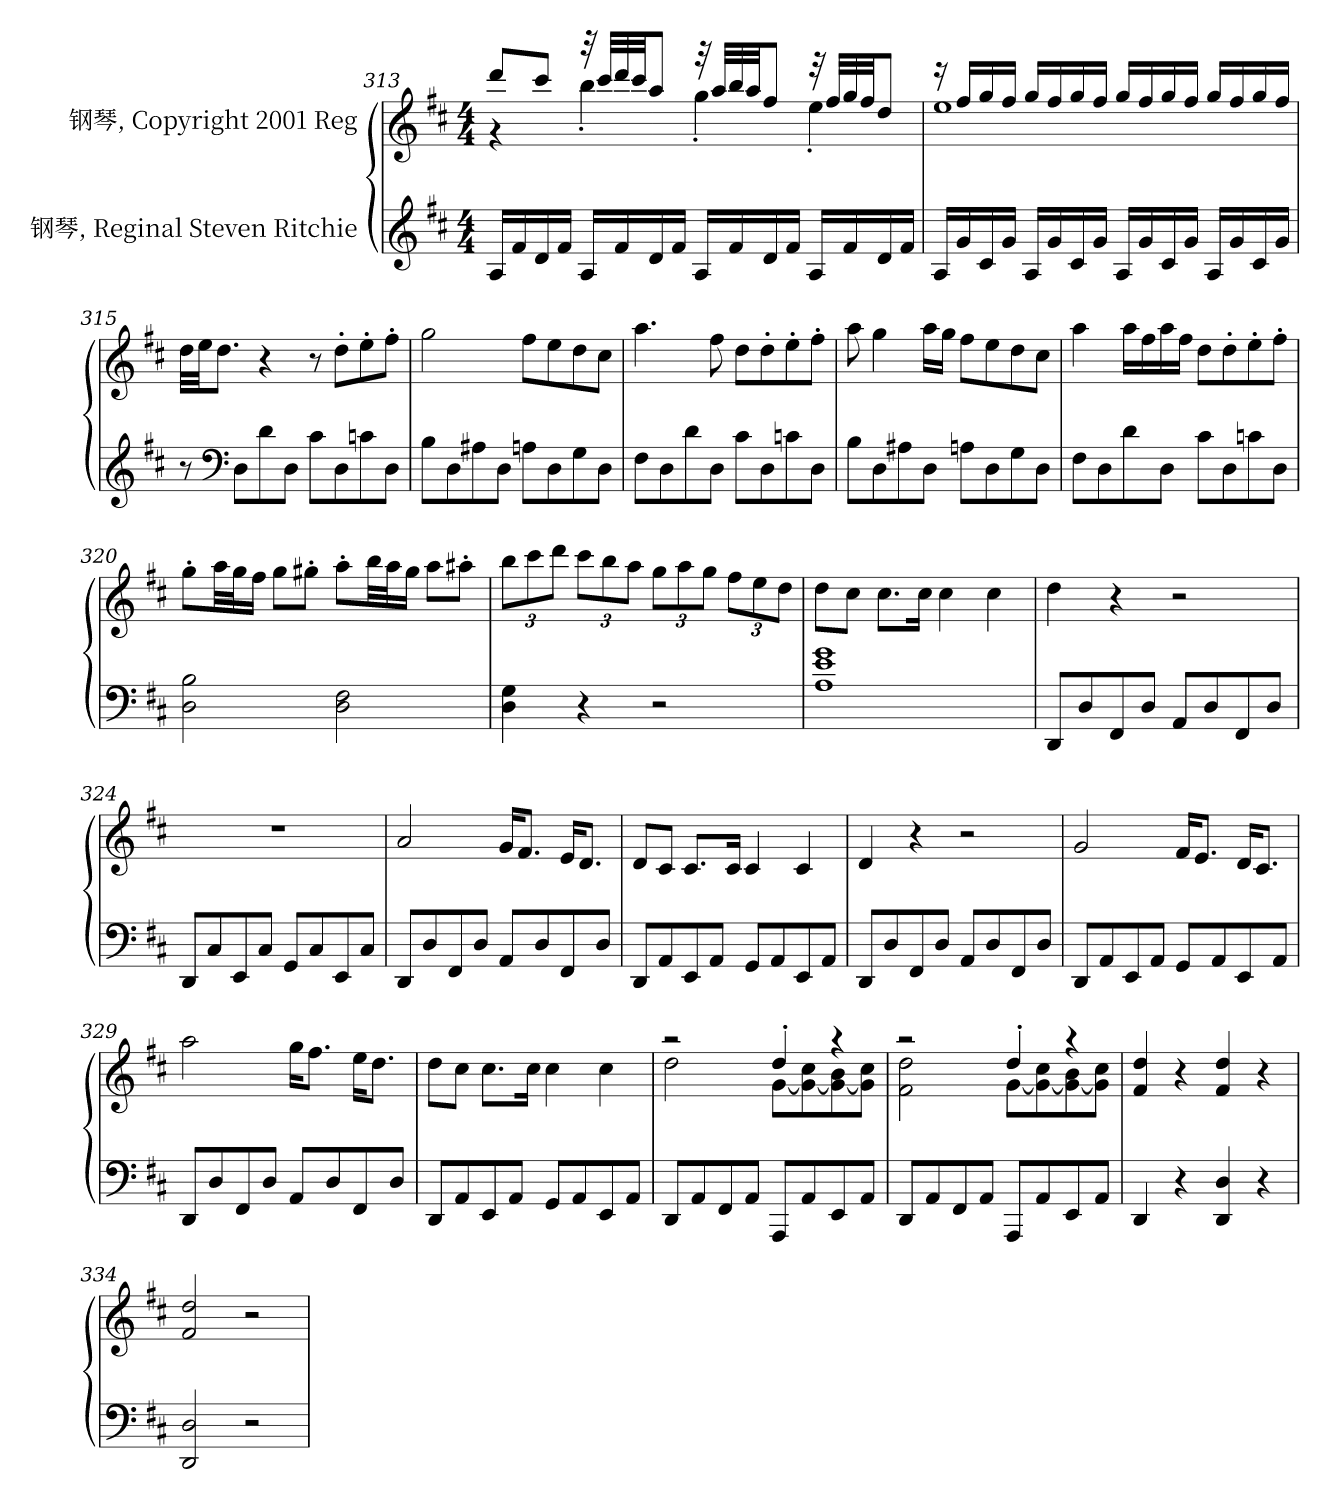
**kern	**kern
*part2	*part1
*staff2	*staff1
*I"钢琴, Reginal Steven Ritchie	*I"钢琴, Copyright 2001 Reg
*clefG2	*clefG2
*k[f#c#]	*k[f#c#]
*M4/4	*M4/4
=313	=313
*	*^
16A/LL	8ddd/L	4r
16f#/	.	.
16d/	8ccc#/J	.
16f#/JJ	.	.
16A/LL	32r	4bb'\
.	32ccc#/LLL	.
16f#/	32ddd/	.
.	32ccc#/JJ	.
16d/	8aa/J	.
16f#/JJ	.	.
16A/LL	32r	4gg'\
.	32aa/LLL	.
16f#/	32bb/	.
.	32aa/JJ	.
16d/	8ff#/J	.
16f#/JJ	.	.
16A/LL	32r	4ee'\
.	32ff#/LLL	.
16f#/	32gg/	.
.	32ff#/JJ	.
16d/	8dd/J	.
16f#/JJ	.	.
!!LO:LB:g=z	!!
=314	=314	=314
16A/LL	16r	1ee
16g/	16ff#/LL	.
16c#/	16gg/	.
16g/JJ	16ff#/JJ	.
16A/LL	16gg/LL	.
16g/	16ff#/	.
16c#/	16gg/	.
16g/JJ	16ff#/JJ	.
16A/LL	16gg/LL	.
16g/	16ff#/	.
16c#/	16gg/	.
16g/JJ	16ff#/JJ	.
16A/LL	16gg/LL	.
16g/	16ff#/	.
16c#/	16gg/	.
16g/JJ	16ff#/JJ	.
*	*v	*v
=315	=315
8r	32dd\LLL
.	32ee\JJ
.	8.dd\J
*clefF4	*
8D\L	.
8d\	4r
8D\J	.
8c#\L	8r
8D\	8dd'\L
8cn\	8ee'\
8D\J	8ff#'\J
=316	=316
8B\L	2gg\
8D\	.
8A#X\	.
8D\J	.
8An\L	8ff#\L
8D\	8ee\
8G\	8dd\
8D\J	8cc#\J
!!LO:LB:g=z
=317	=317
8F#\L	4.aa\
8D\	.
8d\	.
8D\J	8ff#\
8c#\L	8dd\L
8D\	8dd'\
8cn\	8ee'\
8D\J	8ff#'\J
=318	=318
8B\L	8aa\
8D\	4gg\
8A#X\	.
8D\J	16aa\LL
.	16gg\JJ
8An\L	8ff#\L
8D\	8ee\
8G\	8dd\
8D\J	8cc#\J
=319	=319
8F#\L	4aa\
8D\	.
8d\	16aa\LL
.	16ff#\
8D\J	16aa\
.	16ff#\JJ
8c#\L	8dd\L
8D\	8dd'\
8cn\	8ee'\
8D\J	8ff#'\J
!!LO:LB:g=z
=320	=320
2D\ 2B\	8gg'\L
.	32aa\LL
.	32gg\J
.	16ff#\JJ
.	8gg\L
.	8gg#X'\J
2D\ 2F#\	8aa'\L
.	32bb\LL
.	32aa\J
.	16gg#\JJ
.	8aa\L
.	8aa#X'\J
=321	=321
*	*Xbrackettup
4D\ 4G\	12bb\L
.	12ccc#\
.	12ddd\J
4r	12ccc#\L
.	12bb\
.	12aa\J
2r	12gg\L
.	12aa\
.	12gg\J
.	12ff#\L
.	12ee\
.	12dd\J
=322	=322
1A 1e 1g	8dd\L
.	8cc#\J
.	8.cc#\L
.	16cc#\Jk
.	4cc#\
.	4cc#\
!!LO:LB:g=z
=323	=323
8DD/L	4dd\
8D/	.
8FF#/	4r
8D/J	.
8AA/L	2r
8D/	.
8FF#/	.
8D/J	.
=324	=324
8DD/L	1r
8C#/	.
8EE/	.
8C#/J	.
8GG/L	.
8C#/	.
8EE/	.
8C#/J	.
=325	=325
8DD/L	2a/
8D/	.
8FF#/	.
8D/J	.
8AA/L	16g/KL
.	8.f#/J
8D/	.
8FF#/	16e/KL
.	8.d/J
8D/J	.
=326	=326
8DD/L	8d/L
8AA/	8c#/J
8EE/	8.c#/L
8AA/J	.
.	16c#/Jk
8GG/L	4c#/
8AA/	.
8EE/	4c#/
8AA/J	.
!!LO:LB:g=z
=327	=327
8DD/L	4d/
8D/	.
8FF#/	4r
8D/J	.
8AA/L	2r
8D/	.
8FF#/	.
8D/J	.
=328	=328
8DD/L	2g/
8AA/	.
8EE/	.
8AA/J	.
8GG/L	16f#/KL
.	8.e/J
8AA/	.
8EE/	16d/KL
.	8.c#/J
8AA/J	.
=329	=329
8DD/L	2aa\
8D/	.
8FF#/	.
8D/J	.
8AA/L	16gg\KL
.	8.ff#\J
8D/	.
8FF#/	16ee\KL
.	8.dd\J
8D/J	.
=330	=330
8DD/L	8dd\L
8AA/	8cc#\J
8EE/	8.cc#\L
8AA/J	.
.	16cc#\Jk
8GG/L	4cc#\
8AA/	.
8EE/	4cc#\
8AA/J	.
!!LO:PB:g=z
=331	=331
*	*^
8DD/L	2r	2dd\
8AA/	.	.
8FF#/	.	.
8AA/J	.	.
8AAA/L	4dd'/	[8g\L
8AA/	.	8g\_ 8cc#\
8EE/	4r	8g\_ 8b\
8AA/J	.	8g\] 8cc#\J
=332	=332	=332
8DD/L	2r	2f#\ 2dd\
8AA/	.	.
8FF#/	.	.
8AA/J	.	.
8AAA/L	4dd'/	[8g\L
8AA/	.	8g\_ 8cc#\
8EE/	4r	8g\_ 8b\
8AA/J	.	8g\] 8cc#\J
*	*v	*v
=333	=333
4DD/	4f#/ 4dd/
4r	4r
4DD/ 4D/	4f#/ 4dd/
4r	4r
=334	=334
2DD/ 2D/	2f#/ 2dd/
2r	2r
=	=
*-	*-
